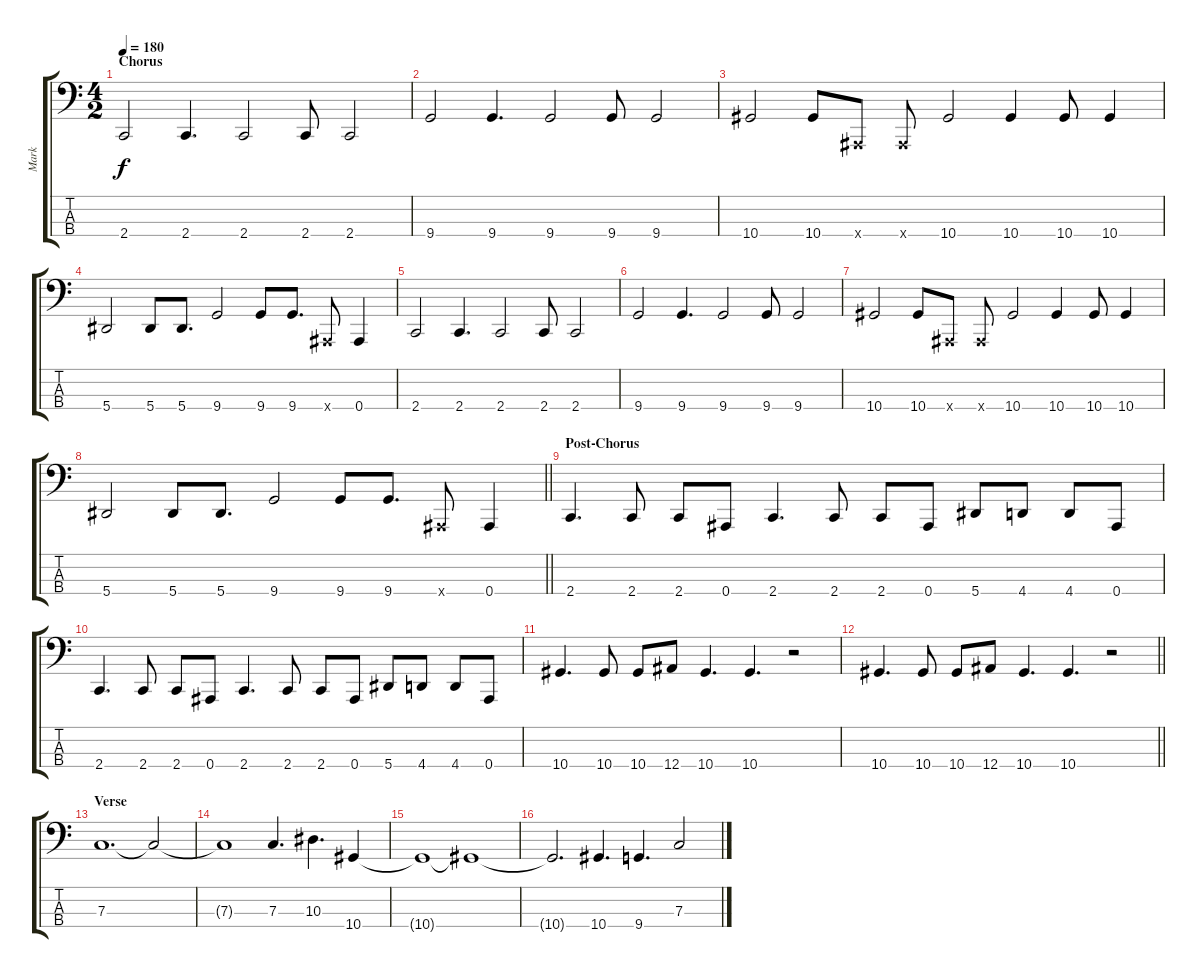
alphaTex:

\track ("Mark" "Mark") {instrument electricbasspick}
\staff {score tabs}
\tuning (Eb2 Bb1 F1 Bb0) {hide}
\ts (4 2)
\section ("" "Chorus")
\tempo 180
\clef f4
\ks c
2.4.2{dy f} 2.4.4{d} 2.4.2 2.4.8 2.4.2 |
9.4.2 9.4.4{d} 9.4.2 9.4.8 9.4.2 |
10.4.2 10.4.8 0.4{x}.8 0.4{x}.8 10.4.2 10.4.4 10.4.8 10.4.4 |
5.4.2 5.4.8 5.4.8{d} 9.4.2 9.4.8 9.4.8{d} 0.4{x}.8 0.4.4 |
2.4.2 2.4.4{d} 2.4.2 2.4.8 2.4.2 |
9.4.2 9.4.4{d} 9.4.2 9.4.8 9.4.2 |
10.4.2 10.4.8 0.4{x}.8 0.4{x}.8 10.4.2 10.4.4 10.4.8 10.4.4 |
\barLineRight lightlight
5.4.2 5.4.8 5.4.8{d} 9.4.2 9.4.8 9.4.8{d} 0.4{x}.8 0.4.4 |
\section ("" "Post-Chorus")
2.4.4{d} 2.4.8 2.4.8 0.4.8 2.4.4{d} 2.4.8 2.4.8 0.4.8 5.4.8 4.4.8 4.4.8 0.4.8 |
2.4.4{d} 2.4.8 2.4.8 0.4.8 2.4.4{d} 2.4.8 2.4.8 0.4.8 5.4.8 4.4.8 4.4.8 0.4.8 |
10.4.4{d} 10.4.8 10.4.8 12.4.8 10.4.4{d} 10.4.4{d} r.2 |
\barLineRight lightlight
10.4.4{d} 10.4.8 10.4.8 12.4.8 10.4.4{d} 10.4.4{d} r.2 |
\section ("" "Verse")
7.3.1{d} 7.3{t}.2 |
7.3{t}.1 7.3.4{d} 10.3.4{d} 10.4.4 |
10.4{t}.1 10.4{t}.1 |
10.4{t}.2{d} 10.4.4{d} 9.4.4{d} 7.3.2
